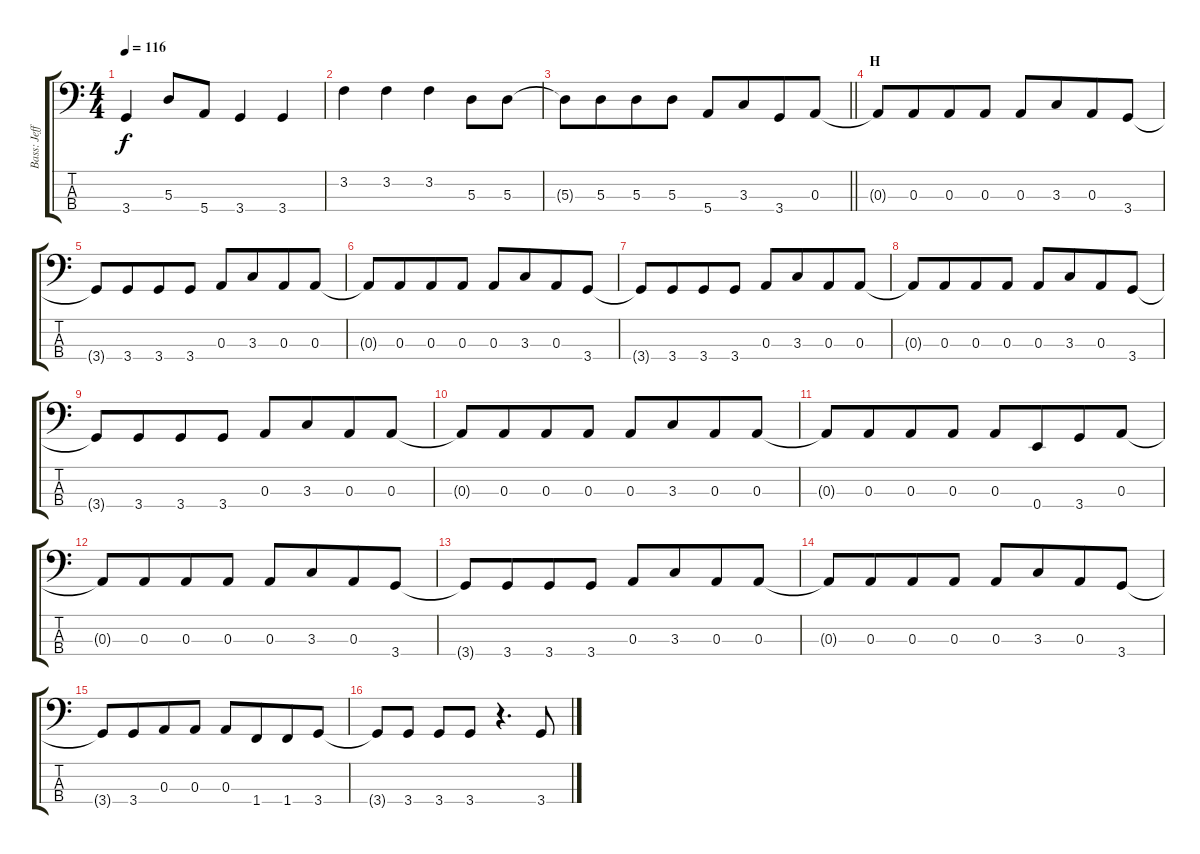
\track ("Bass: Jeff" "Bass: Jeff") {instrument electricbassfinger}
\staff {score tabs}
\tuning (G2 D2 A1 E1) {hide}
\ts (4 4)
\tempo 116
\clef f4
\ks c
3.4{t}.4{dy f} 5.3.8 5.4.8 3.4.4 3.4.4 |
3.2.4 3.2.4 3.2.4 5.3.8 5.3.8 |
\barLineRight lightlight
5.3{t}.8 5.3.8{beam merge} 5.3.8 5.3.8 5.4.8 3.3.8{beam merge} 3.4.8 0.3.8 |
\section ("" "H")
0.3{t}.8 0.3.8{beam merge} 0.3.8 0.3.8 0.3.8 3.3.8{beam merge} 0.3.8 3.4.8 |
3.4{t}.8 3.4.8{beam merge} 3.4.8 3.4.8 0.3.8 3.3.8{beam merge} 0.3.8 0.3.8 |
0.3{t}.8 0.3.8{beam merge} 0.3.8 0.3.8 0.3.8 3.3.8{beam merge} 0.3.8 3.4.8 |
3.4{t}.8 3.4.8{beam merge} 3.4.8 3.4.8 0.3.8 3.3.8{beam merge} 0.3.8 0.3.8 |
0.3{t}.8 0.3.8{beam merge} 0.3.8 0.3.8 0.3.8 3.3.8{beam merge} 0.3.8 3.4.8 |
3.4{t}.8 3.4.8{beam merge} 3.4.8 3.4.8 0.3.8 3.3.8{beam merge} 0.3.8 0.3.8 |
0.3{t}.8 0.3.8{beam merge} 0.3.8 0.3.8 0.3.8 3.3.8{beam merge} 0.3.8 0.3.8 |
0.3{t}.8 0.3.8{beam merge} 0.3.8 0.3.8 0.3.8 0.4.8{beam merge} 3.4.8 0.3.8 |
0.3{t}.8 0.3.8{beam merge} 0.3.8 0.3.8 0.3.8 3.3.8{beam merge} 0.3.8 3.4.8 |
3.4{t}.8 3.4.8{beam merge} 3.4.8 3.4.8 0.3.8 3.3.8{beam merge} 0.3.8 0.3.8 |
0.3{t}.8 0.3.8{beam merge} 0.3.8 0.3.8 0.3.8 3.3.8{beam merge} 0.3.8 3.4.8 |
3.4{t}.8 3.4.8{beam merge} 0.3.8 0.3.8 0.3.8 1.4.8{beam merge} 1.4.8 3.4.8 |
3.4{t}.8 3.4.8 3.4.8 3.4.8 r.4{d} 3.4.8
